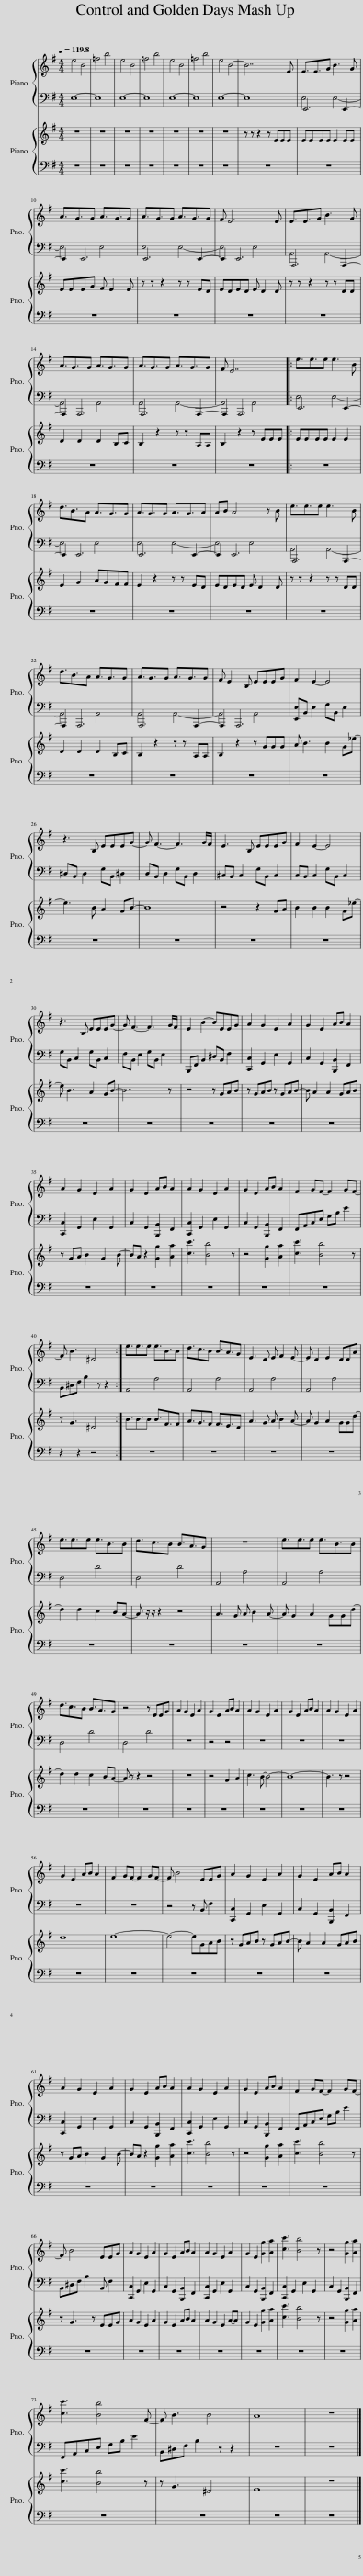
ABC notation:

X:1
%%score { 1 | ( 2 3 ) } 4
L:1/8
Q:1/4=119
M:4/4
I:linebreak $
K:G
V:1 treble
V:2 bass
V:3 bass
V:4 treble
V:1
 e4 B4 | =f4 b4 | e4 B4 | =f4 b4 | e4 B4 | %5
 =f4 b4 | e4 B4- | B7 E | E3/2E3/2G B3 G |$ A3/2G3/2G A3/2G3/2G | %10
 A3/2G3/2G A3/2G3/2G | F E6 E | E3/2E3/2G B3 G |$ A3/2G3/2G A3/2G3/2G | A3/2G3/2G A3/2G3/2G | %15
 F E7 |: e3/2e3/2e e3 B |$ d3/2B3/2A A3/2G3/2G | A3/2G3/2G A3/2G3/2A | AB A4 z B | %20
 e3/2e3/2e e3 B |$ d3/2B3/2A A3/2G3/2G | A3/2G3/2G A3/2G3/2G | F E2 B, EEEG | F2 E2- E4 |$ %25
 z3 B, EEEG- | G F3- F3 G/F/ | E3 B, EEEG | F2 E2- E4 |$[K:G] z3 B, EEEG- | %30
 G F3- F3 G/F/ | E2 B2- BEEG | A2 G2 E2 A2 | G2 E2 AB A2 |$ A2 G2 E2 A2 | %35
 G2 E2 AB A2 | A2 G2 E2 A2 | G2 E2 AB A2 | F2 GF- F2 GF- |$ F B3 ^D4 :| %40
 e3/2e3/2e e3/2B3/2B | d3/2c3/2B B3/2A3/2G | E3 D E F2 E- | E D2 E2 DDA |$ e3/2e3/2e e3/2B3/2B | %45
 d3/2c3/2B B3/2A3/2G | z8 | e3/2e3/2e e3/2B3/2B |$ d3/2c3/2B B3/2A3/2G | z4 z EEG | %50
 A2 G2 E2 A2 | G2 E2 AB A2 | A2 G2 E2 A2 | G2 E2 AB A2 | A2 G2 E2 A2 |$ %55
 G2 E2 AB A2 | F2 GF- F2 GF- | F B4 EEG | A2 G2 E2 A2 | G2 E2 AB A2 |$ %60
 A2 G2 E2 A2 | G2 E2 AB A2 | A2 G2 E2 A2 | G2 E2 AB A2 | F2 GF- F2 GF- |$ %65
 F B4 EEG | A2 G2 E2 A2 | G2 E2 AB A2 | A2 G2 E2 A2 | G2 E2 [Gg]2 [Aa]2 | %70
 [cc']3 [Bb]4 z | z4 [Gg]2 [Aa]2 |$ [cc']3 [Bb]4 F- | F B3 B4 | A8 | %75
 z8 |] %76
V:2
 E,8- | E,8 | E,8- | E,8 | E,8- | %5
 E,8 | E,8- | E,8 | E,,6 E,,2- |$ E,,2 E,,6 | %10
 E,,6 E,,2- | E,,2 E,,6 | A,,,6 A,,,2- |$ A,,,2 A,,,6 | A,,,6 A,,,2- | %15
 A,,,2 A,,,6 |: E,,6 E,,2- |$ E,,2 E,,6 | E,,6 E,,2- | E,,2 E,,6 | %20
 A,,,6 A,,,2- |$ A,,,2 A,,,6 | A,,,6 A,,,2- | A,,,2 A,,,6 | [E,,E,]B,, E,2 G,B,, E,2 |$ %25
 ^D,B,, D,2 G,B,, ^D,2 | D,B,, D,2 G,B,, D,2 | ^C,B,, C,2 G,B,, C,2 | C,B,, C,2 G,B,, C,2 |$[K:G] G,B,, C,2 G,B,, C,2 | %30
 F,B,, E,2 G,B,, E,2 | B,,,F,, B,,2 ^D,B,, F,2 | [C,,C,]2 G,,2 E,2 G,,2 | C,2 G,,2 [B,,,B,,]2 F,,2 |$ [C,,C,]2 G,,2 E,2 G,,2 | %35
 C,2 G,,2 [B,,,B,,]2 F,,2 | [C,,C,]2 G,,2 E,2 G,,2 | C,2 G,,2 [B,,,B,,]2 F,,2 | F,,A,,C,E, G,B, E2 |$ B,,^D,F, B,2 z z2 :| %40
 A,,4 A,4 | A,,4 A,4 | A,,4 A,4 | A,,4 A,4 |$ D,4 D4 | %45
 D,4 D4 | A,,4 A,4 | A,,4 A,4 |$ D,4 D4 | D,4 D4 | %50
 z8 | z4 z4 | z8 | z8 | z8 |$ %55
 z8 | z8 | z4 z B,, F,2 | [C,,C,]2 G,,2 E,2 G,,2 | C,2 G,,2 [B,,,B,,]2 F,,2 |$ %60
 [C,,C,]2 G,,2 E,2 G,,2 | C,2 G,,2 [B,,,B,,]2 F,,2 | [C,,C,]2 G,,2 E,2 G,,2 | C,2 G,,2 [B,,,B,,]2 F,,2 | F,,A,,C,E, G,B, E2 |$ %65
 B,,^D,F, B,2 B,, F,2 | [C,,C,]2 G,,2 E,2 G,,2 | C,2 G,,2 [B,,,B,,]2 F,,2 | [C,,C,]2 G,,2 E,2 G,,2 | C,2 G,,2 [B,,,B,,]2 F,,2 | %70
 [C,,C,]2 G,,2 E,2 G,,2 | C,2 G,,2 [B,,,B,,]2 F,,2 |$ F,,A,,C,E, G,B, E2 | B,,^D,F, B,2 z z2 | z8 | %75
 z8 |] %76
V:3
 x8 | x8 | x8 | x8 | x8 | %5
 x8 | x8 | x8 | E,4 E,4- |$ E,4 E,4 | %10
 E,4 E,4- | E,4 E,4 | A,,4 A,,4- |$ A,,4 A,,4 | A,,4 A,,4- | %15
 A,,4 A,,4 |: E,4 E,4- |$ E,4 E,4 | E,4 E,4- | E,4 E,4 | %20
 A,,4 A,,4- |$ A,,4 A,,4 | A,,4 A,,4- | A,,4 A,,4 | x8 |$ %25
 x8 | x8 | x8 | x8 |$[K:G] x8 | %30
 x8 | x8 | x8 | x8 |$ x8 | %35
 x8 | x8 | x8 | x8 |$ x8 :| %40
 x8 | x8 | x8 | x8 |$ x8 | %45
 x8 | x8 | x8 |$ x8 | x8 | %50
 x8 | x8 | x8 | x8 | x8 |$ %55
 x8 | x8 | x8 | x8 | x8 |$ %60
 x8 | x8 | x8 | x8 | x8 |$ %65
 x8 | x8 | x8 | x8 | x8 | %70
 x8 | x8 |$ x8 | x8 | x8 | %75
 x8 |] %76
V:4
 z8 | z8 | z8 | z8 | z8 | %5
 z8 | z8 | z z z2 z EEE | EEEE E2 EE |$ EEEG F E2 E | %10
 z z z2 z z ED | EDED E D2 D | z z z2 z z DD |$ D2 D2 D2 B,C | B,2 z2 z z A,A, | %15
 B,2 z2 z EEE |: EEEE E2 E2 |$ E2 G2 AGFF | E2 z2 z z ED | EDED E D2 D | %20
 z z z2 z z DD |$ D2 D2 D2 B,C | B,2 z2 z z A,A, | B,2 z2 z GGG | A B3 B2 G_e- |$ %25
 e3 B A2 GB- | B8 | z4 z2 GA | B2 B2 B2 G_e- |$[K:G] e B3 A2 GB- | %30
 B7 z | z4 z GAB | z GAB z GAB- | B A2 A2 GAB |$ z GA B2 G2 B- | %35
 BA z2 [Gg]2 [Aa]2 | [cc']3 [Bb]4 z | z4 [Gg]2 [Aa]2 | [cc']3 [Bb]4 z |$ z G3 ^D4 :| %40
 B3/2B3/2B B3/2F3/2F | A3/2G3/2F F3/2E3/2D | A3 G A B2 A- | A G2 A2 GGd- |$ d2 d2 c2 BA- | %45
 A z/ z/ z2 z4 | A3 G A B2 A- | A G2 A2 GGd- |$ d2 d2 c2 BA- | A z z2 z4 | %50
 z8 | z4 G2 A2 | c3 B- B4- | B8- | B3 z z4 |$ %55
 d8 | e8- | e4- eGAB | z GAB z GAB- | B A2 A2 GAB |$ %60
 z GA B2 G2 B- | BA z2 [Gg]2 [Aa]2 | [cc']3 [Bb]4 z | z4 [Gg]2 [Aa]2 | [cc']3 [Bb]4 z |$ %65
 z G3 z EEG | A2 G2 E2 A2 | G2 E2 AB A2 | A2 G2 E2 A-A | G2 E2 [Gg]2 [Aa]2 | %70
 [cc']3 [Bb]4 z | z4 [Gg]2 [Aa]2 |$ [cc']3 [Bb]4 z | z G3 ^D4 | E8 | %75
 z8 |] %76
